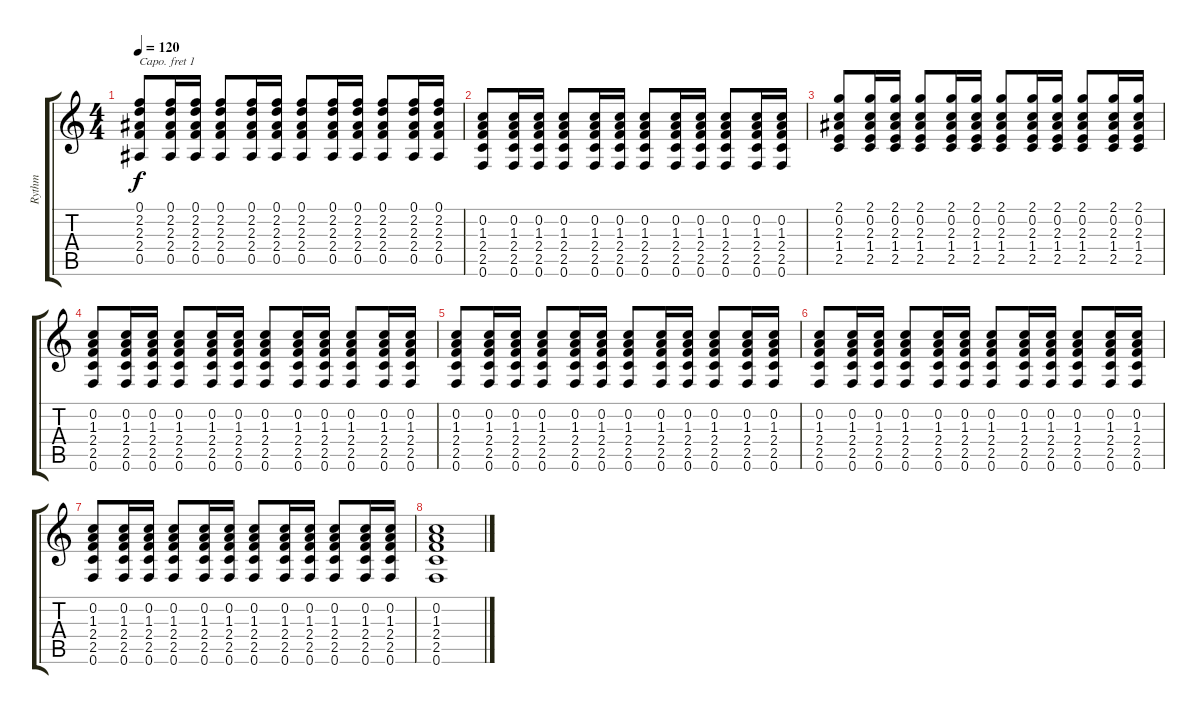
\track ("Rythm" "Rythm") {instrument acousticguitarsteel}
\staff {score tabs}
\capo 1
\tuning (E4 B3 G3 D3 A2 E2) {hide}
\ts (4 4)
\tempo 120
\clef g2
\ks c
(0.1 2.2 2.3 2.4 0.5).8{dy f} (0.1 2.2 2.3 2.4 0.5).16 (0.1 2.2 2.3 2.4 0.5).16 (0.1 2.2 2.3 2.4 0.5).8 (0.1 2.2 2.3 2.4 0.5).16 (0.1 2.2 2.3 2.4 0.5).16 (0.1 2.2 2.3 2.4 0.5).8 (0.1 2.2 2.3 2.4 0.5).16 (0.1 2.2 2.3 2.4 0.5).16 (0.1 2.2 2.3 2.4 0.5).8 (0.1 2.2 2.3 2.4 0.5).16 (0.1 2.2 2.3 2.4 0.5).16 |
(0.2 1.3 2.4 2.5 0.6).8 (0.2 1.3 2.4 2.5 0.6).16 (0.2 1.3 2.4 2.5 0.6).16 (0.2 1.3 2.4 2.5 0.6).8 (0.2 1.3 2.4 2.5 0.6).16 (0.2 1.3 2.4 2.5 0.6).16 (0.2 1.3 2.4 2.5 0.6).8 (0.2 1.3 2.4 2.5 0.6).16 (0.2 1.3 2.4 2.5 0.6).16 (0.2 1.3 2.4 2.5 0.6).8 (0.2 1.3 2.4 2.5 0.6).16 (0.2 1.3 2.4 2.5 0.6).16 |
(2.1 0.2 2.3 1.4 2.5).8 (2.1 0.2 2.3 1.4 2.5).16 (2.1 0.2 2.3 1.4 2.5).16 (2.1 0.2 2.3 1.4 2.5).8 (2.1 0.2 2.3 1.4 2.5).16 (2.1 0.2 2.3 1.4 2.5).16 (2.1 0.2 2.3 1.4 2.5).8 (2.1 0.2 2.3 1.4 2.5).16 (2.1 0.2 2.3 1.4 2.5).16 (2.1 0.2 2.3 1.4 2.5).8 (2.1 0.2 2.3 1.4 2.5).16 (2.1 0.2 2.3 1.4 2.5).16 |
(0.2 1.3 2.4 2.5 0.6).8 (0.2 1.3 2.4 2.5 0.6).16 (0.2 1.3 2.4 2.5 0.6).16 (0.2 1.3 2.4 2.5 0.6).8 (0.2 1.3 2.4 2.5 0.6).16 (0.2 1.3 2.4 2.5 0.6).16 (0.2 1.3 2.4 2.5 0.6).8 (0.2 1.3 2.4 2.5 0.6).16 (0.2 1.3 2.4 2.5 0.6).16 (0.2 1.3 2.4 2.5 0.6).8 (0.2 1.3 2.4 2.5 0.6).16 (0.2 1.3 2.4 2.5 0.6).16 |
(0.2 1.3 2.4 2.5 0.6).8 (0.2 1.3 2.4 2.5 0.6).16 (0.2 1.3 2.4 2.5 0.6).16 (0.2 1.3 2.4 2.5 0.6).8 (0.2 1.3 2.4 2.5 0.6).16 (0.2 1.3 2.4 2.5 0.6).16 (0.2 1.3 2.4 2.5 0.6).8 (0.2 1.3 2.4 2.5 0.6).16 (0.2 1.3 2.4 2.5 0.6).16 (0.2 1.3 2.4 2.5 0.6).8 (0.2 1.3 2.4 2.5 0.6).16 (0.2 1.3 2.4 2.5 0.6).16 |
(0.2 1.3 2.4 2.5 0.6).8 (0.2 1.3 2.4 2.5 0.6).16 (0.2 1.3 2.4 2.5 0.6).16 (0.2 1.3 2.4 2.5 0.6).8 (0.2 1.3 2.4 2.5 0.6).16 (0.2 1.3 2.4 2.5 0.6).16 (0.2 1.3 2.4 2.5 0.6).8 (0.2 1.3 2.4 2.5 0.6).16 (0.2 1.3 2.4 2.5 0.6).16 (0.2 1.3 2.4 2.5 0.6).8 (0.2 1.3 2.4 2.5 0.6).16 (0.2 1.3 2.4 2.5 0.6).16 |
(0.2 1.3 2.4 2.5 0.6).8 (0.2 1.3 2.4 2.5 0.6).16 (0.2 1.3 2.4 2.5 0.6).16 (0.2 1.3 2.4 2.5 0.6).8 (0.2 1.3 2.4 2.5 0.6).16 (0.2 1.3 2.4 2.5 0.6).16 (0.2 1.3 2.4 2.5 0.6).8 (0.2 1.3 2.4 2.5 0.6).16 (0.2 1.3 2.4 2.5 0.6).16 (0.2 1.3 2.4 2.5 0.6).8 (0.2 1.3 2.4 2.5 0.6).16 (0.2 1.3 2.4 2.5 0.6).16 |
(0.2 1.3 2.4 2.5 0.6).1
